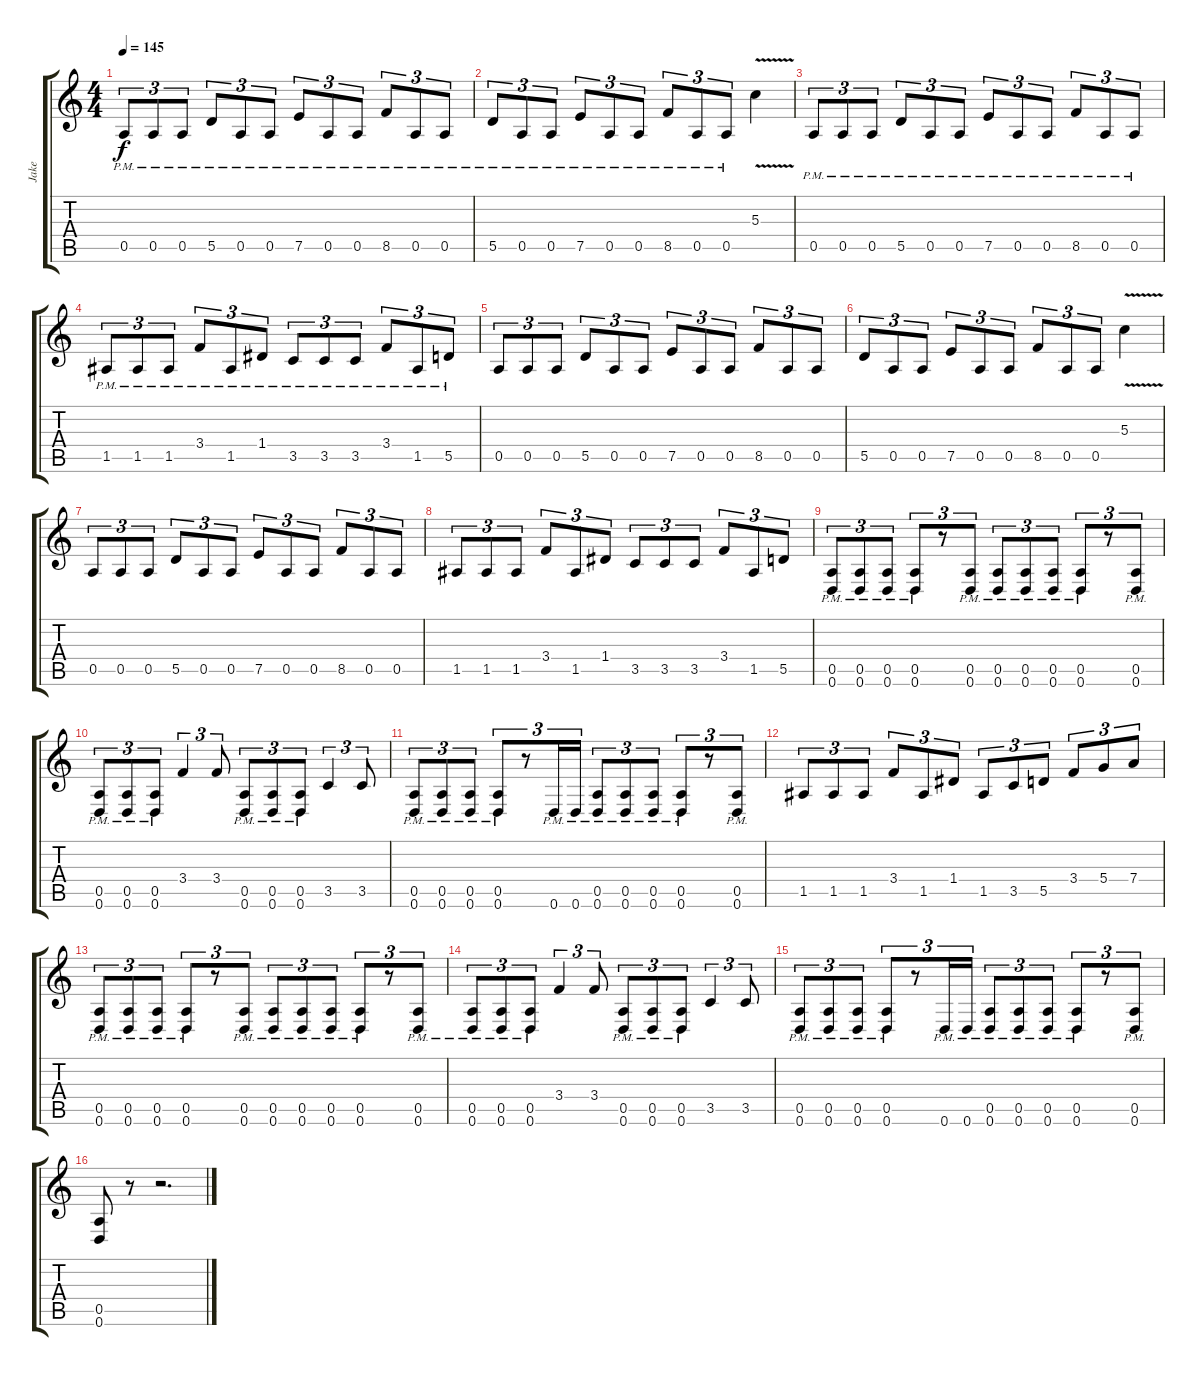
\track ("Jake" "Jake") {instrument distortionguitar}
\staff {score tabs}
\tuning (E4 B3 G3 D3 A2 D2) {hide}
\ts (4 4)
\tempo 145
\clef g2
\ks c
0.5{pm}.8{tu (3 2) dy f} 0.5{pm}.8{tu (3 2)} 0.5{pm}.8{tu (3 2)} 5.5{pm}.8{tu (3 2)} 0.5{pm}.8{tu (3 2)} 0.5{pm}.8{tu (3 2)} 7.5{pm}.8{tu (3 2)} 0.5{pm}.8{tu (3 2)} 0.5{pm}.8{tu (3 2)} 8.5{pm}.8{tu (3 2)} 0.5{pm}.8{tu (3 2)} 0.5{pm}.8{tu (3 2)} |
5.5{pm}.8{tu (3 2)} 0.5{pm}.8{tu (3 2)} 0.5{pm}.8{tu (3 2)} 7.5{pm}.8{tu (3 2)} 0.5{pm}.8{tu (3 2)} 0.5{pm}.8{tu (3 2)} 8.5{pm}.8{tu (3 2)} 0.5{pm}.8{tu (3 2)} 0.5{pm}.8{tu (3 2)} 5.3{v}.4 |
0.5{pm}.8{tu (3 2)} 0.5{pm}.8{tu (3 2)} 0.5{pm}.8{tu (3 2)} 5.5{pm}.8{tu (3 2)} 0.5{pm}.8{tu (3 2)} 0.5{pm}.8{tu (3 2)} 7.5{pm}.8{tu (3 2)} 0.5{pm}.8{tu (3 2)} 0.5{pm}.8{tu (3 2)} 8.5{pm}.8{tu (3 2)} 0.5{pm}.8{tu (3 2)} 0.5{pm}.8{tu (3 2)} |
1.5{pm}.8{tu (3 2)} 1.5{pm}.8{tu (3 2)} 1.5{pm}.8{tu (3 2)} 3.4{pm}.8{tu (3 2)} 1.5{pm}.8{tu (3 2)} 1.4{pm}.8{tu (3 2)} 3.5{pm}.8{tu (3 2)} 3.5{pm}.8{tu (3 2)} 3.5{pm}.8{tu (3 2)} 3.4{pm}.8{tu (3 2)} 1.5{pm}.8{tu (3 2)} 5.5{pm}.8{tu (3 2)} |
0.5.8{tu (3 2)} 0.5.8{tu (3 2)} 0.5.8{tu (3 2)} 5.5.8{tu (3 2)} 0.5.8{tu (3 2)} 0.5.8{tu (3 2)} 7.5.8{tu (3 2)} 0.5.8{tu (3 2)} 0.5.8{tu (3 2)} 8.5.8{tu (3 2)} 0.5.8{tu (3 2)} 0.5.8{tu (3 2)} |
5.5.8{tu (3 2)} 0.5.8{tu (3 2)} 0.5.8{tu (3 2)} 7.5.8{tu (3 2)} 0.5.8{tu (3 2)} 0.5.8{tu (3 2)} 8.5.8{tu (3 2)} 0.5.8{tu (3 2)} 0.5.8{tu (3 2)} 5.3{v}.4 |
0.5.8{tu (3 2)} 0.5.8{tu (3 2)} 0.5.8{tu (3 2)} 5.5.8{tu (3 2)} 0.5.8{tu (3 2)} 0.5.8{tu (3 2)} 7.5.8{tu (3 2)} 0.5.8{tu (3 2)} 0.5.8{tu (3 2)} 8.5.8{tu (3 2)} 0.5.8{tu (3 2)} 0.5.8{tu (3 2)} |
1.5.8{tu (3 2)} 1.5.8{tu (3 2)} 1.5.8{tu (3 2)} 3.4.8{tu (3 2)} 1.5.8{tu (3 2)} 1.4.8{tu (3 2)} 3.5.8{tu (3 2)} 3.5.8{tu (3 2)} 3.5.8{tu (3 2)} 3.4.8{tu (3 2)} 1.5.8{tu (3 2)} 5.5.8{tu (3 2)} |
(0.5{pm} 0.6{pm}).8{tu (3 2)} (0.5{pm} 0.6{pm}).8{tu (3 2)} (0.5{pm} 0.6{pm}).8{tu (3 2)} (0.5{pm} 0.6{pm}).8{tu (3 2)} r.8{tu (3 2)} (0.5{pm} 0.6{pm}).8{tu (3 2)} (0.5{pm} 0.6{pm}).8{tu (3 2)} (0.5{pm} 0.6{pm}).8{tu (3 2)} (0.5{pm} 0.6{pm}).8{tu (3 2)} (0.5{pm} 0.6{pm}).8{tu (3 2)} r.8{tu (3 2)} (0.5{pm} 0.6{pm}).8{tu (3 2)} |
(0.5{pm} 0.6{pm}).8{tu (3 2)} (0.5{pm} 0.6{pm}).8{tu (3 2)} (0.5{pm} 0.6{pm}).8{tu (3 2)} 3.4.4{tu (3 2)} 3.4.8{tu (3 2)} (0.5{pm} 0.6{pm}).8{tu (3 2)} (0.5{pm} 0.6{pm}).8{tu (3 2)} (0.5{pm} 0.6{pm}).8{tu (3 2)} 3.5.4{tu (3 2)} 3.5.8{tu (3 2)} |
(0.5{pm} 0.6{pm}).8{tu (3 2)} (0.5{pm} 0.6{pm}).8{tu (3 2)} (0.5{pm} 0.6{pm}).8{tu (3 2)} (0.5{pm} 0.6{pm}).8{tu (3 2)} r.8{tu (3 2)} 0.6{pm}.16{tu (3 2)} 0.6{pm}.16{tu (3 2)} (0.5{pm} 0.6{pm}).8{tu (3 2)} (0.5{pm} 0.6{pm}).8{tu (3 2)} (0.5{pm} 0.6{pm}).8{tu (3 2)} (0.5{pm} 0.6{pm}).8{tu (3 2)} r.8{tu (3 2)} (0.5{pm} 0.6{pm}).8{tu (3 2)} |
1.5.8{tu (3 2)} 1.5.8{tu (3 2)} 1.5.8{tu (3 2)} 3.4.8{tu (3 2)} 1.5.8{tu (3 2)} 1.4.8{tu (3 2)} 1.5.8{tu (3 2)} 3.5.8{tu (3 2)} 5.5.8{tu (3 2)} 3.4.8{tu (3 2)} 5.4.8{tu (3 2)} 7.4.8{tu (3 2)} |
(0.5{pm} 0.6{pm}).8{tu (3 2)} (0.5{pm} 0.6{pm}).8{tu (3 2)} (0.5{pm} 0.6{pm}).8{tu (3 2)} (0.5{pm} 0.6{pm}).8{tu (3 2)} r.8{tu (3 2)} (0.5{pm} 0.6{pm}).8{tu (3 2)} (0.5{pm} 0.6{pm}).8{tu (3 2)} (0.5{pm} 0.6{pm}).8{tu (3 2)} (0.5{pm} 0.6{pm}).8{tu (3 2)} (0.5{pm} 0.6{pm}).8{tu (3 2)} r.8{tu (3 2)} (0.5{pm} 0.6{pm}).8{tu (3 2)} |
(0.5{pm} 0.6{pm}).8{tu (3 2)} (0.5{pm} 0.6{pm}).8{tu (3 2)} (0.5{pm} 0.6{pm}).8{tu (3 2)} 3.4.4{tu (3 2)} 3.4.8{tu (3 2)} (0.5{pm} 0.6{pm}).8{tu (3 2)} (0.5{pm} 0.6{pm}).8{tu (3 2)} (0.5{pm} 0.6{pm}).8{tu (3 2)} 3.5.4{tu (3 2)} 3.5.8{tu (3 2)} |
(0.5{pm} 0.6{pm}).8{tu (3 2)} (0.5{pm} 0.6{pm}).8{tu (3 2)} (0.5{pm} 0.6{pm}).8{tu (3 2)} (0.5{pm} 0.6{pm}).8{tu (3 2)} r.8{tu (3 2)} 0.6{pm}.16{tu (3 2)} 0.6{pm}.16{tu (3 2)} (0.5{pm} 0.6{pm}).8{tu (3 2)} (0.5{pm} 0.6{pm}).8{tu (3 2)} (0.5{pm} 0.6{pm}).8{tu (3 2)} (0.5{pm} 0.6{pm}).8{tu (3 2)} r.8{tu (3 2)} (0.5{pm} 0.6{pm}).8{tu (3 2)} |
(0.5 0.6).8 r.8 r.2{d}
